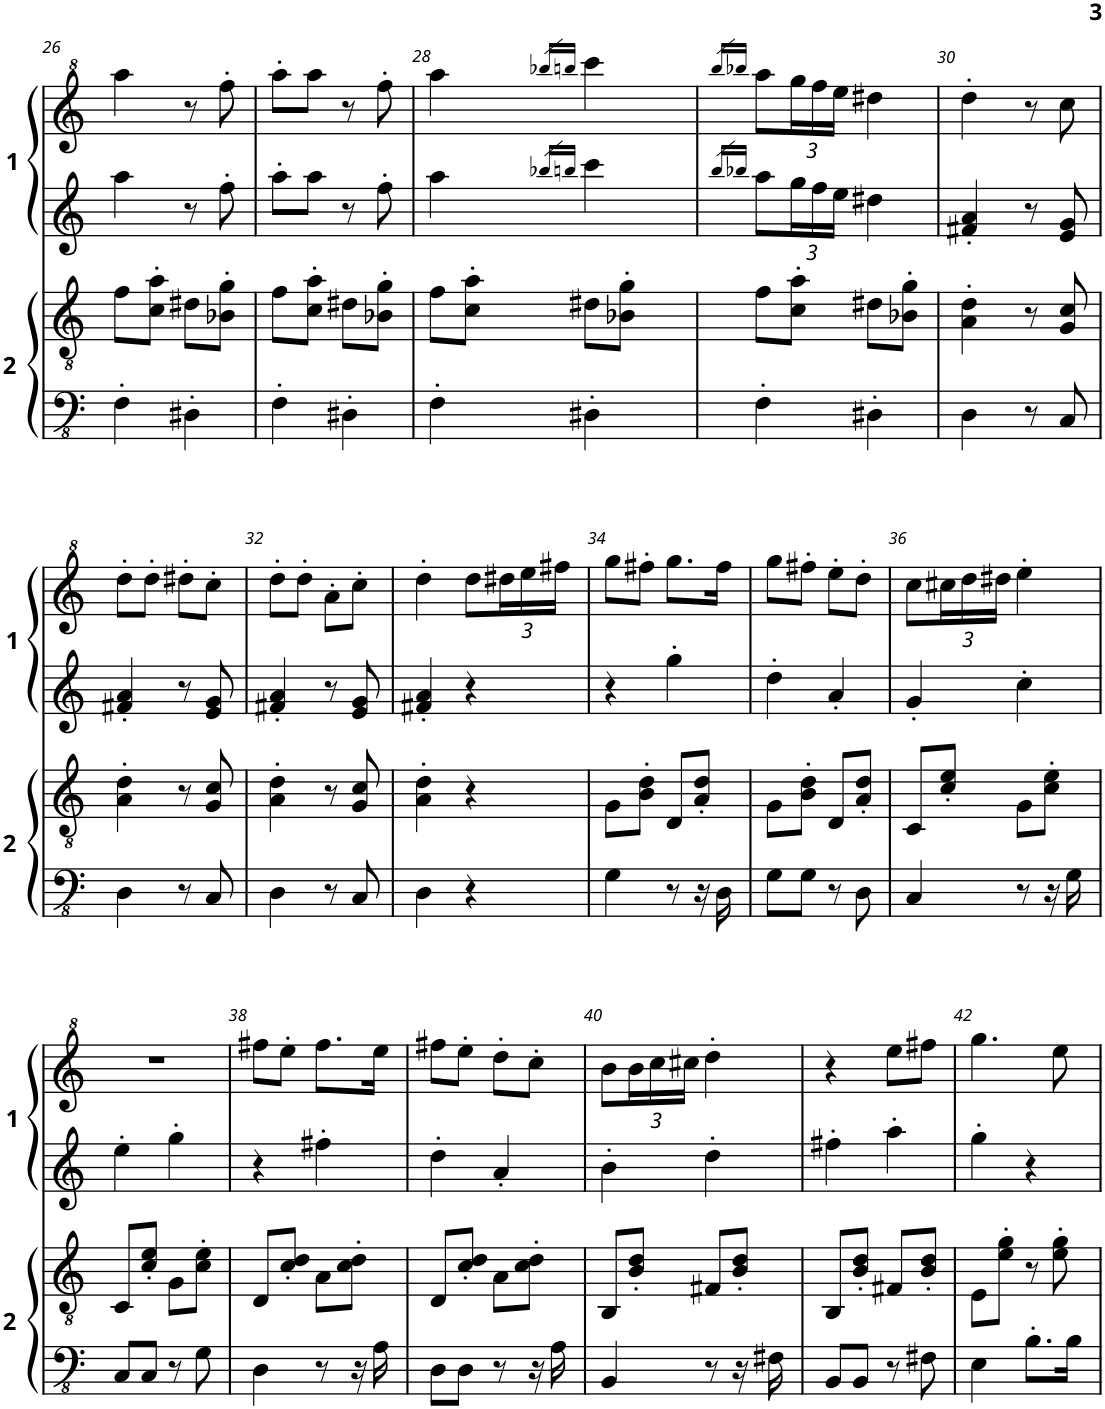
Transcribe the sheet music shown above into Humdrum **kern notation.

**kern	**kern	**kern	**kern
*part2	*part2	*part1	*part1
*staff4	*staff3	*staff2	*staff1
*I"Player 2	*	*I"Player 1	*
!!LO:PB:g=z
*clefFv4	*clefGv2	*clefG2	*clefG^2
*k[]	*k[]	*k[]	*k[]
*M2/4	*M2/4	*M2/4	*M2/4
=26	=26	=26	=26
4FF'\	8f\L	4aa\	4aaa\
.	8c\' 8a\'J	.	.
4DD#X'\	8d#X\L	8r	8r
.	8B-X\' 8g\'J	8ff'\	8fff'\
=27	=27	=27	=27
4FF'\	8f\L	8aa'\L	8aaa'\L
.	8c\' 8a\'J	8aa\J	8aaa\J
4DD#X'\	8d#X\L	8r	8r
.	8B-X\' 8g\'J	8ff'\	8fff'\
=28	=28	=28	=28
*	*	*^	*^
4FF'\	8f\L	4aa\	8.ryy	4aaa\	8.ryy
.	8c\' 8a\'J	.	.	.	.
.	.	.	32bb-XLLL	.	32bbb-XLLL
.	.	.	32bbnJJJ	.	32bbbnJJJ
.	.	16qbb-X/LL	.	16qbbb-X/LL	.
.	.	16qbbn/JJ	.	16qbbbn/JJ	.
4DD#X'\	8d#X\L	4ccc\	8.ryy	4cccc\	8.ryy
.	8B-X\' 8g\'J	.	.	.	.
.	.	.	32bbLLL	.	32bbbLLL
.	.	.	32bb-XJJJ	.	32bbb-XJJJ
*	*	*v	*v	*	*
*	*	*	*v	*v
=29	=29	=29	=29
.	.	16qbb/LL	16qbbb/LL
.	.	16qbb-X/JJ	16qbbb-X/JJ
4FF'\	8f\L	8aa\L	8aaa\L
*	*	*Xbrackettup	*Xbrackettup
.	8c\' 8a\'J	24gg\L	24ggg\L
.	.	24ff\	24fff\
.	.	24ee\JJ	24eee\JJ
4DD#X'\	8d#X\L	4dd#X\	4ddd#X\
.	8B-X\' 8g\'J	.	.
=30	=30	=30	=30
4DD\	4A\' 4d\'	4f#X/' 4a/'	4ddd'\
8r	8r	8r	8r
8CC/	8G/ 8c/	8e/ 8g/	8ccc\
!!LO:LB:g=z
=31	=31	=31	=31
4DD\	4A\' 4d\'	4f#X/' 4a/'	8ddd'\L
.	.	.	8ddd'\J
8r	8r	8r	8ddd#X'\L
8CC/	8G/ 8c/	8e/ 8g/	8ccc'\J
=32	=32	=32	=32
4DD\	4A\' 4d\'	4f#X/' 4a/'	8ddd'\L
.	.	.	8ddd'\J
8r	8r	8r	8aa'\L
8CC/	8G/ 8c/	8e/ 8g/	8ccc'\J
=33	=33	=33	=33
4DD\	4A\' 4d\'	4f#X/' 4a/'	4ddd'\
4r	4r	4r	8ddd\L
.	.	.	24ddd#X\L
.	.	.	24eee\
.	.	.	24fff#X\JJ
=34	=34	=34	=34
4GG\	8G\L	4r	8ggg\L
.	8B\' 8d\'J	.	8fff#X'\J
8r	8D/L	4gg'\	8.ggg\L
16r	8A/' 8d/'J	.	.
16DD\	.	.	16fff#\Jk
=35	=35	=35	=35
8GG\L	8G\L	4dd'\	8ggg\L
8GG\J	8B\' 8d\'J	.	8fff#X'\J
8r	8D/L	4a'/	8eee'\L
8DD\	8A/' 8d/'J	.	8ddd'\J
=36	=36	=36	=36
4CC/	8C/L	4g'/	8ccc\L
.	8c/' 8e/'J	.	24ccc#X\L
.	.	.	24ddd\
.	.	.	24ddd#X\JJ
8r	8G\L	4cc'\	4eee'\
16r	8c\' 8e\'J	.	.
16GG\	.	.	.
!!LO:LB:g=z
=37	=37	=37	=37
8CC/L	8C/L	4ee'\	2r
8CC/J	8c/' 8e/'J	.	.
8r	8G\L	4gg'\	.
8GG\	8c\' 8e\'J	.	.
=38	=38	=38	=38
4DD\	8D/L	4r	8fff#X\L
.	8c/' 8d/'J	.	8eee'\J
8r	8A\L	4ff#X'\	8.fff#\L
16r	8c\' 8d\'J	.	.
16AA\	.	.	16eee\Jk
=39	=39	=39	=39
8DD\L	8D/L	4dd'\	8fff#X\L
8DD\J	8c/' 8d/'J	.	8eee'\J
8r	8A\L	4a'/	8ddd'\L
16r	8c\' 8d\'J	.	8ccc'\J
16AA\	.	.	.
=40	=40	=40	=40
4BBB/	8BB/L	4b'\	8bb\L
.	8B/' 8d/'J	.	24bb\L
.	.	.	24ccc\
.	.	.	24ccc#X\JJ
8r	8F#X/L	4dd'\	4ddd'\
16r	8B/' 8d/'J	.	.
16FF#X\	.	.	.
=41	=41	=41	=41
8BBB/L	8BB/L	4ff#X'\	4r
8BBB/J	8B/' 8d/'J	.	.
8r	8F#X/L	4aa'\	8eee\L
8FF#X\	8B/' 8d/'J	.	8fff#X\J
=42	=42	=42	=42
4EE\	8E\L	4gg'\	4.ggg\
.	8e\' 8g\'J	.	.
8.BB'\L	8r	4r	.
.	8e\' 8g\'	.	8eee\
16BB\Jk	.	.	.
=	=	=	=
*-	*-	*-	*-
